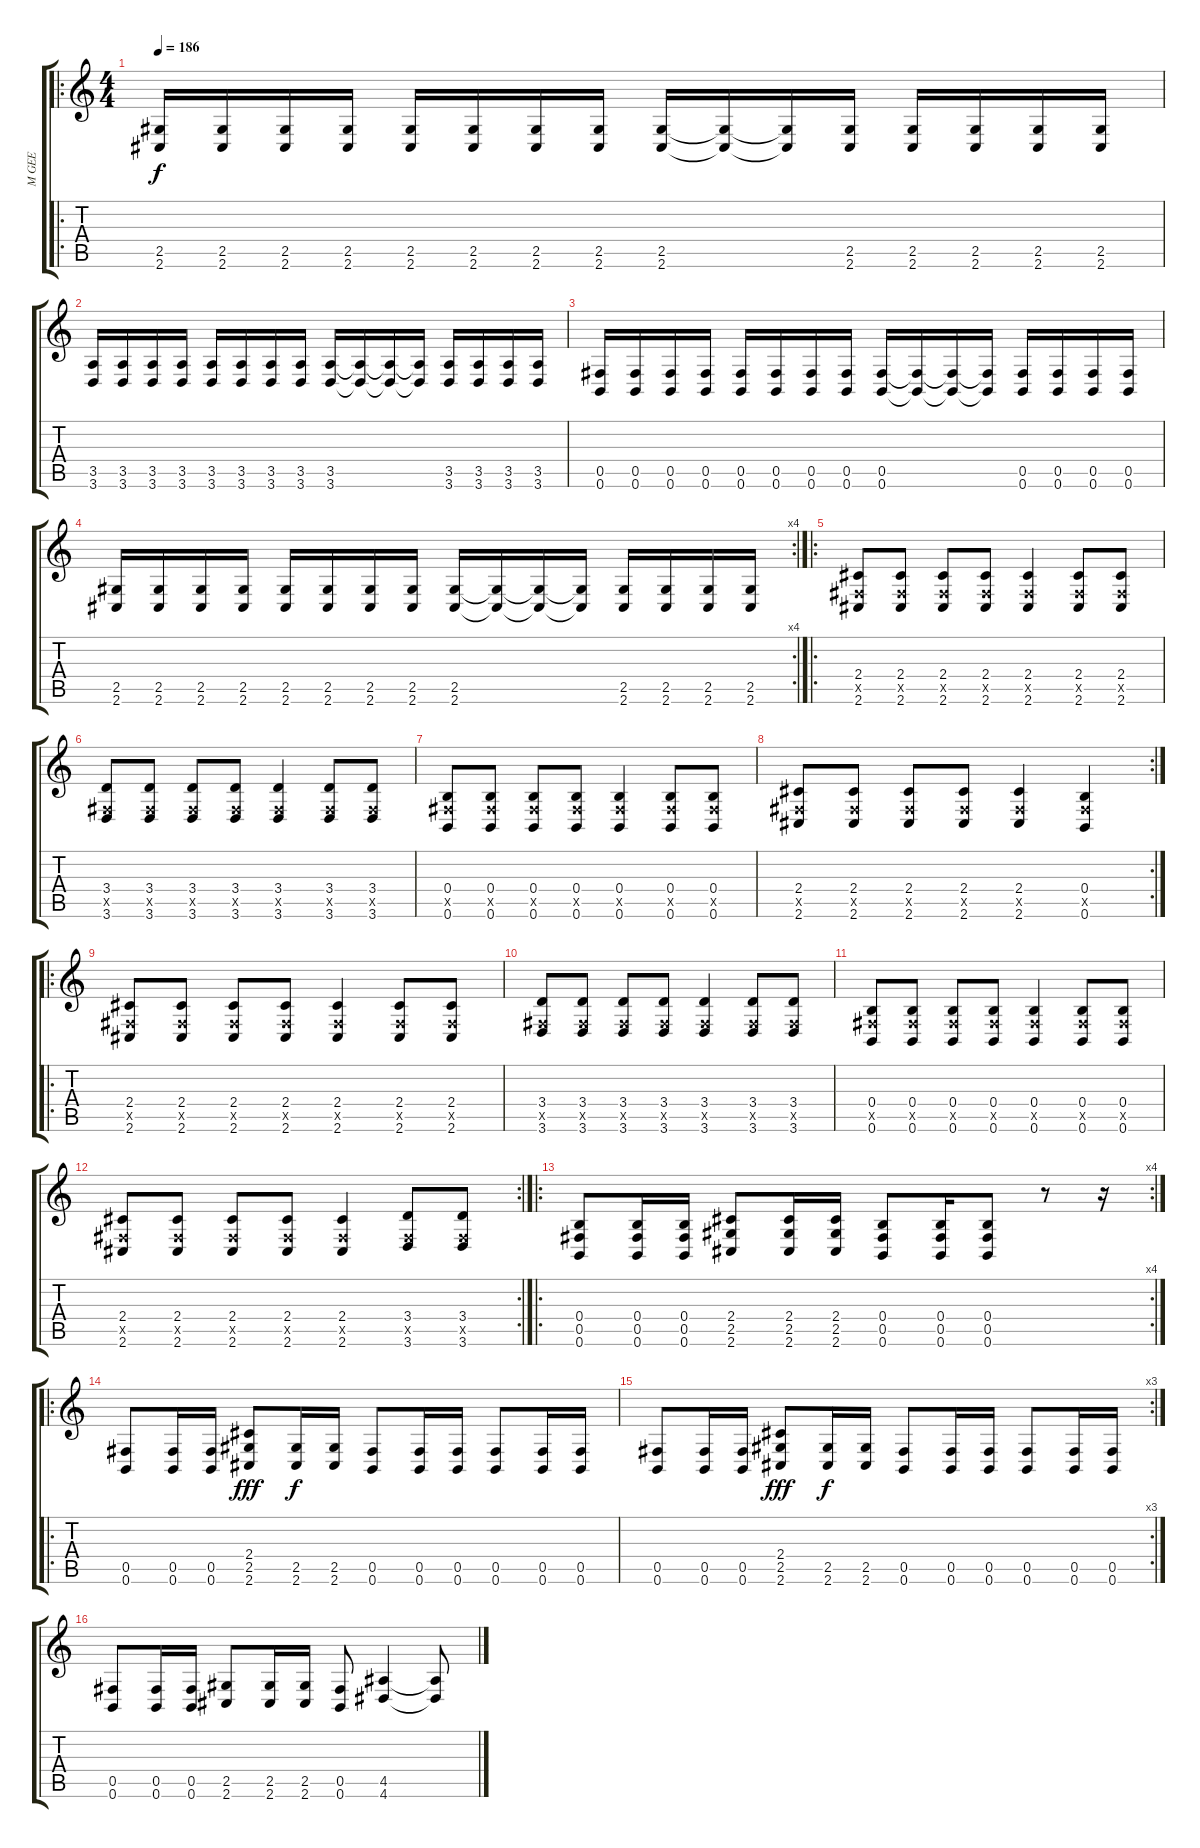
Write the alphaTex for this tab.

\track ("M GEE" "M GEE") {instrument distortionguitar}
\staff {score tabs}
\tuning (Db4 Ab3 E3 B2 Gb2 B1) {hide}
\ro
\ts (4 4)
\tempo 186
\clef g2
\ks c
(2.5 2.6).16{dy f} (2.5 2.6).16 (2.5 2.6).16 (2.5 2.6).16 (2.5 2.6).16 (2.5 2.6).16 (2.5 2.6).16 (2.5 2.6).16 (2.5 2.6).16 (2.5{t} 2.6{t}).16 (2.5{t} 2.6{t}).16 (2.5 2.6).16 (2.5 2.6).16 (2.5 2.6).16 (2.5 2.6).16 (2.5 2.6).16 |
(3.5 3.6).16 (3.5 3.6).16 (3.5 3.6).16 (3.5 3.6).16 (3.5 3.6).16 (3.5 3.6).16 (3.5 3.6).16 (3.5 3.6).16 (3.5 3.6).16 (3.5{t} 3.6{t}).16 (3.5{t} 3.6{t}).16 (3.5{t} 3.6{t}).16 (3.5 3.6).16 (3.5 3.6).16 (3.5 3.6).16 (3.5 3.6).16 |
(0.5 0.6).16 (0.5 0.6).16 (0.5 0.6).16 (0.5 0.6).16 (0.5 0.6).16 (0.5 0.6).16 (0.5 0.6).16 (0.5 0.6).16 (0.5 0.6).16 (0.5{t} 0.6{t}).16 (0.5{t} 0.6{t}).16 (0.5{t} 0.6{t}).16 (0.5 0.6).16 (0.5 0.6).16 (0.5 0.6).16 (0.5 0.6).16 |
\rc 4
(2.5 2.6).16 (2.5 2.6).16 (2.5 2.6).16 (2.5 2.6).16 (2.5 2.6).16 (2.5 2.6).16 (2.5 2.6).16 (2.5 2.6).16 (2.5 2.6).16 (2.5{t} 2.6{t}).16 (2.5{t} 2.6{t}).16 (2.5{t} 2.6{t}).16 (2.5 2.6).16 (2.5 2.6).16 (2.5 2.6).16 (2.5 2.6).16 |
\ro
(2.4 0.5{x} 2.6).8 (2.4 0.5{x} 2.6).8 (2.4 0.5{x} 2.6).8 (2.4 0.5{x} 2.6).8 (2.4 0.5{x} 2.6).4 (2.4 0.5{x} 2.6).8 (2.4 0.5{x} 2.6).8 |
(3.4 0.5{x} 3.6).8 (3.4 0.5{x} 3.6).8 (3.4 0.5{x} 3.6).8 (3.4 0.5{x} 3.6).8 (3.4 0.5{x} 3.6).4 (3.4 0.5{x} 3.6).8 (3.4 0.5{x} 3.6).8 |
(0.4 0.5{x} 0.6).8 (0.4 0.5{x} 0.6).8 (0.4 0.5{x} 0.6).8 (0.4 0.5{x} 0.6).8 (0.4 0.5{x} 0.6).4 (0.4 0.5{x} 0.6).8 (0.4 0.5{x} 0.6).8 |
\rc 2
(2.4 0.5{x} 2.6).8 (2.4 0.5{x} 2.6).8 (2.4 0.5{x} 2.6).8 (2.4 0.5{x} 2.6).8 (2.4 0.5{x} 2.6).4 (0.4 0.5{x} 0.6).4 |
\ro
(2.4 0.5{x} 2.6).8 (2.4 0.5{x} 2.6).8 (2.4 0.5{x} 2.6).8 (2.4 0.5{x} 2.6).8 (2.4 0.5{x} 2.6).4 (2.4 0.5{x} 2.6).8 (2.4 0.5{x} 2.6).8 |
(3.4 0.5{x} 3.6).8 (3.4 0.5{x} 3.6).8 (3.4 0.5{x} 3.6).8 (3.4 0.5{x} 3.6).8 (3.4 0.5{x} 3.6).4 (3.4 0.5{x} 3.6).8 (3.4 0.5{x} 3.6).8 |
(0.4 0.5{x} 0.6).8 (0.4 0.5{x} 0.6).8 (0.4 0.5{x} 0.6).8 (0.4 0.5{x} 0.6).8 (0.4 0.5{x} 0.6).4 (0.4 0.5{x} 0.6).8 (0.4 0.5{x} 0.6).8 |
\rc 2
(2.4 0.5{x} 2.6).8 (2.4 0.5{x} 2.6).8 (2.4 0.5{x} 2.6).8 (2.4 0.5{x} 2.6).8 (2.4 0.5{x} 2.6).4 (3.4 0.5{x} 3.6).8 (3.4 0.5{x} 3.6).8 |
\ro
\rc 4
(0.4 0.5 0.6).8 (0.4 0.5 0.6).16 (0.4 0.5 0.6).16 (2.4 2.5 2.6).8 (2.4 2.5 2.6).16 (2.4 2.5 2.6).16 (0.4 0.5 0.6).8 (0.4 0.5 0.6).16 (0.4 0.5 0.6).8 r.8 r.16 |
\ro
(0.5 0.6).8 (0.5 0.6).16 (0.5 0.6).16 (2.4 2.5 2.6).8{dy fff} (2.5 2.6).16{dy f} (2.5 2.6).16 (0.5 0.6).8 (0.5 0.6).16 (0.5 0.6).16 (0.5 0.6).8 (0.5 0.6).16 (0.5 0.6).16 |
\rc 3
(0.5 0.6).8 (0.5 0.6).16 (0.5 0.6).16 (2.4 2.5 2.6).8{dy fff} (2.5 2.6).16{dy f} (2.5 2.6).16 (0.5 0.6).8 (0.5 0.6).16 (0.5 0.6).16 (0.5 0.6).8 (0.5 0.6).16 (0.5 0.6).16 |
(0.5 0.6).8 (0.5 0.6).16 (0.5 0.6).16 (2.5 2.6).8 (2.5 2.6).16 (2.5 2.6).16 (0.5 0.6).8 (4.5 4.6).4 (4.5{t} 4.6{t}).8
